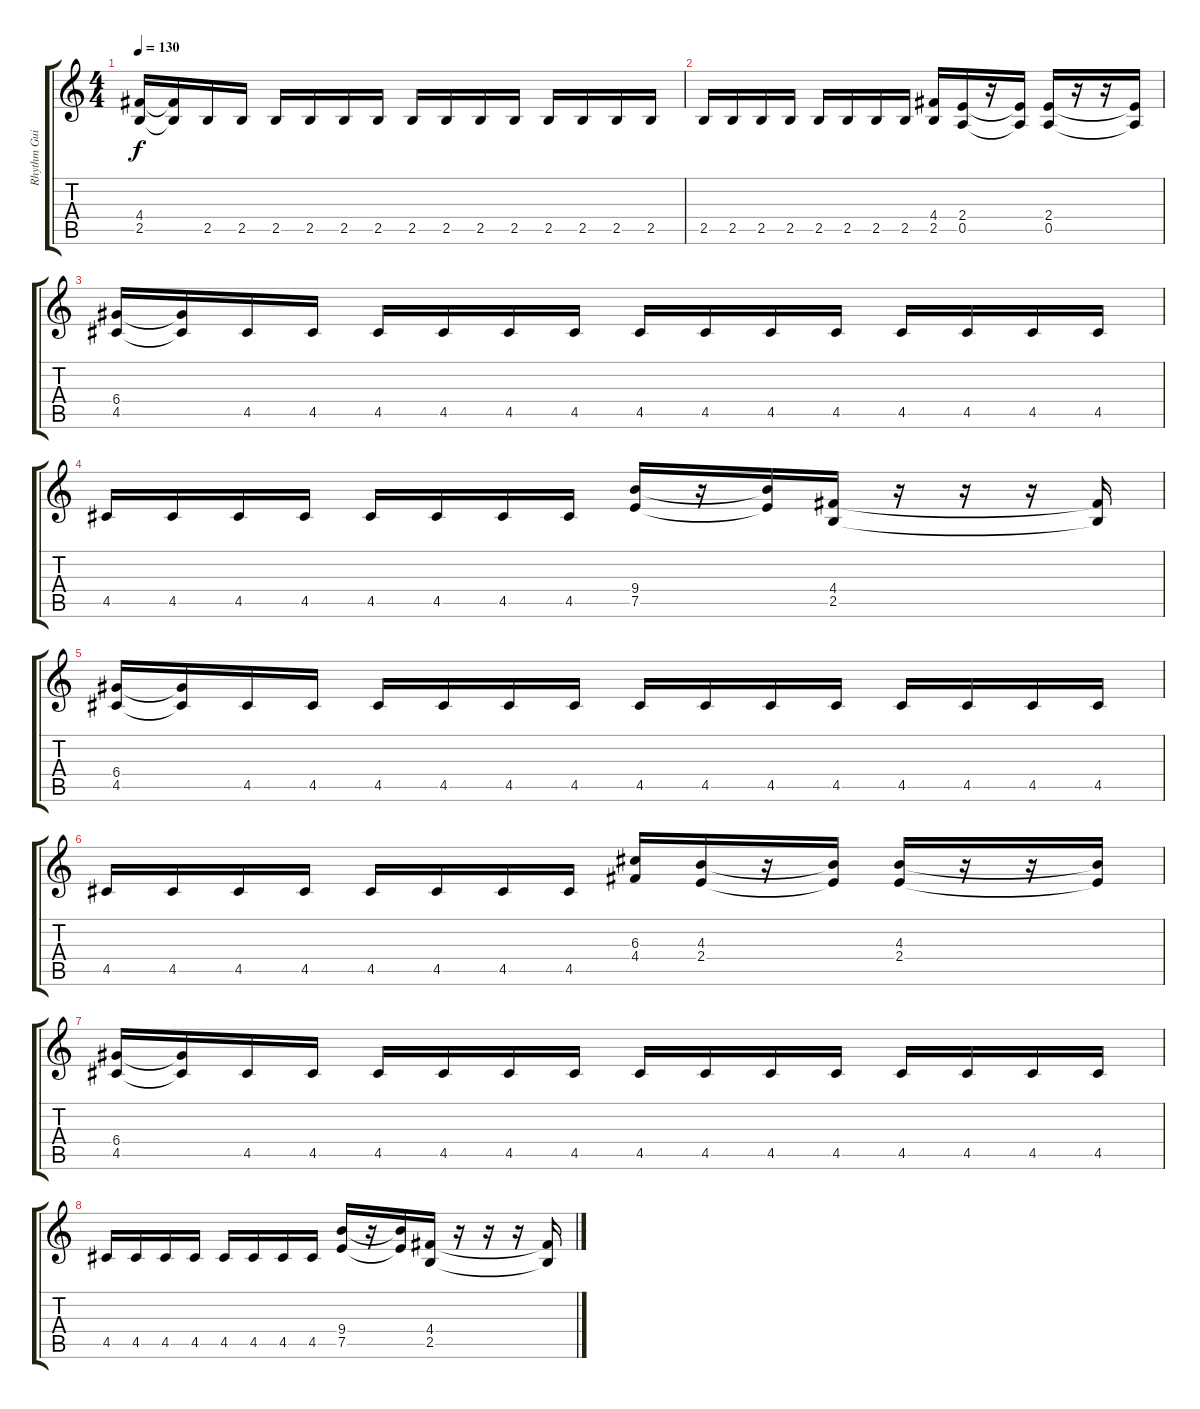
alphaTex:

\track ("Rhythm Guitar" "Rhythm Gui") {instrument distortionguitar}
\staff {score tabs}
\tuning (E4 B3 G3 D3 A2 E2) {hide}
\ts (4 4)
\tempo 130
\clef g2
\ks c
(4.4 2.5).16{dy f} (4.4{t} 2.5{t}).16 2.5.16 2.5.16 2.5.16 2.5.16 2.5.16 2.5.16 2.5.16 2.5.16 2.5.16 2.5.16 2.5.16 2.5.16 2.5.16 2.5.16 |
2.5.16 2.5.16 2.5.16 2.5.16 2.5.16 2.5.16 2.5.16 2.5.16 (4.4 2.5).16 (2.4 0.5).16 r.16 (2.4{t} 0.5{t}).16 (2.4 0.5).16 r.16 r.16 (2.4{t} 0.5{t}).16 |
(6.4 4.5).16 (6.4{t} 4.5{t}).16 4.5.16 4.5.16 4.5.16 4.5.16 4.5.16 4.5.16 4.5.16 4.5.16 4.5.16 4.5.16 4.5.16 4.5.16 4.5.16 4.5.16 |
4.5.16 4.5.16 4.5.16 4.5.16 4.5.16 4.5.16 4.5.16 4.5.16 (9.4 7.5).16 r.16 (9.4{t} 7.5{t}).16 (4.4 2.5).16 r.16 r.16 r.16 (4.4{t} 2.5{t}).16 |
(6.4 4.5).16 (6.4{t} 4.5{t}).16 4.5.16 4.5.16 4.5.16 4.5.16 4.5.16 4.5.16 4.5.16 4.5.16 4.5.16 4.5.16 4.5.16 4.5.16 4.5.16 4.5.16 |
4.5.16 4.5.16 4.5.16 4.5.16 4.5.16 4.5.16 4.5.16 4.5.16 (6.3 4.4).16 (4.3 2.4).16 r.16 (4.3{t} 2.4{t}).16 (4.3 2.4).16 r.16 r.16 (4.3{t} 2.4{t}).16 |
(6.4 4.5).16 (6.4{t} 4.5{t}).16 4.5.16 4.5.16 4.5.16 4.5.16 4.5.16 4.5.16 4.5.16 4.5.16 4.5.16 4.5.16 4.5.16 4.5.16 4.5.16 4.5.16 |
4.5.16 4.5.16 4.5.16 4.5.16 4.5.16 4.5.16 4.5.16 4.5.16 (9.4 7.5).16 r.16 (9.4{t} 7.5{t}).16 (4.4 2.5).16 r.16 r.16 r.16 (4.4{t} 2.5{t}).16
